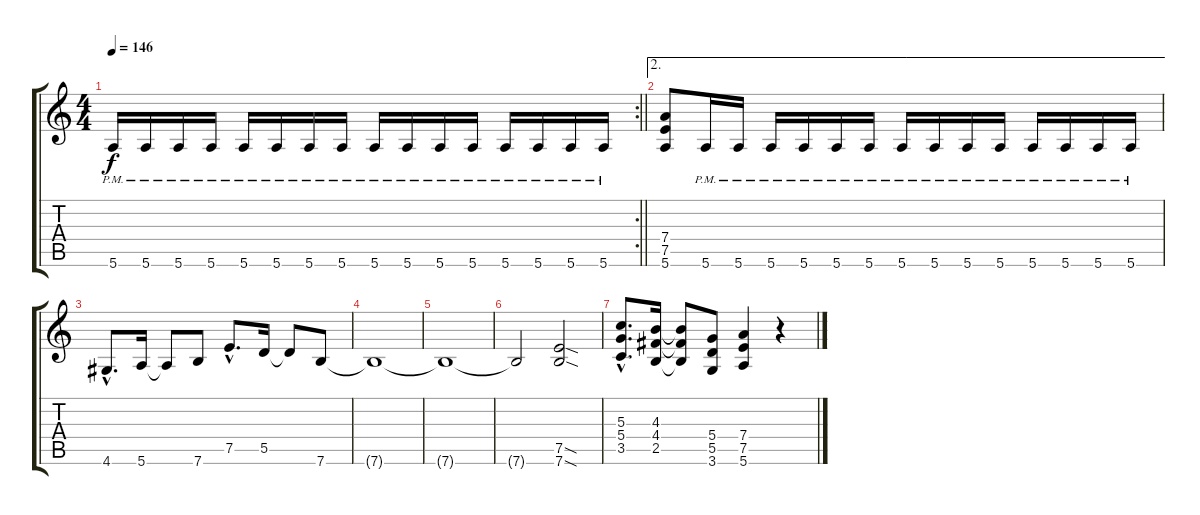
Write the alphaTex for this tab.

\track "" {instrument distortionguitar}
\staff {score tabs}
\tuning (E4 B3 G3 D3 A2 E2) {hide}
\rc 2
\ts (4 4)
\tempo 146
\clef g2
\barLineRight lightlight
\ks c
5.6{pm}.16{dy f} 5.6{pm}.16 5.6{pm}.16 5.6{pm}.16 5.6{pm}.16 5.6{pm}.16 5.6{pm}.16 5.6{pm}.16 5.6{pm}.16 5.6{pm}.16 5.6{pm}.16 5.6{pm}.16 5.6{pm}.16 5.6{pm}.16 5.6{pm}.16 5.6{pm}.16 |
\ae 2
(7.4 7.5 5.6).8 5.6{pm}.16 5.6{pm}.16 5.6{pm}.16 5.6{pm}.16 5.6{pm}.16 5.6{pm}.16 5.6{pm}.16 5.6{pm}.16 5.6{pm}.16 5.6{pm}.16 5.6{pm}.16 5.6{pm}.16 5.6{pm}.16 5.6{pm}.16 |
4.6{hac}.8{d} 5.6.16 5.6{t}.8 7.6.8 7.5{hac}.8{d} 5.5.16 5.5{t}.8 7.6.8 |
7.6{t}.1 |
7.6{t}.1 |
7.6{t}.2 (7.5{sod} 7.6{sod}).2 |
(5.3{hac} 5.4{hac} 3.5{hac}).8{d} (4.3 4.4 2.5).16 (4.3{t} 4.4{t} 2.5{t}).8 (5.4 5.5 3.6).8 (7.4 7.5 5.6).4 r.4
